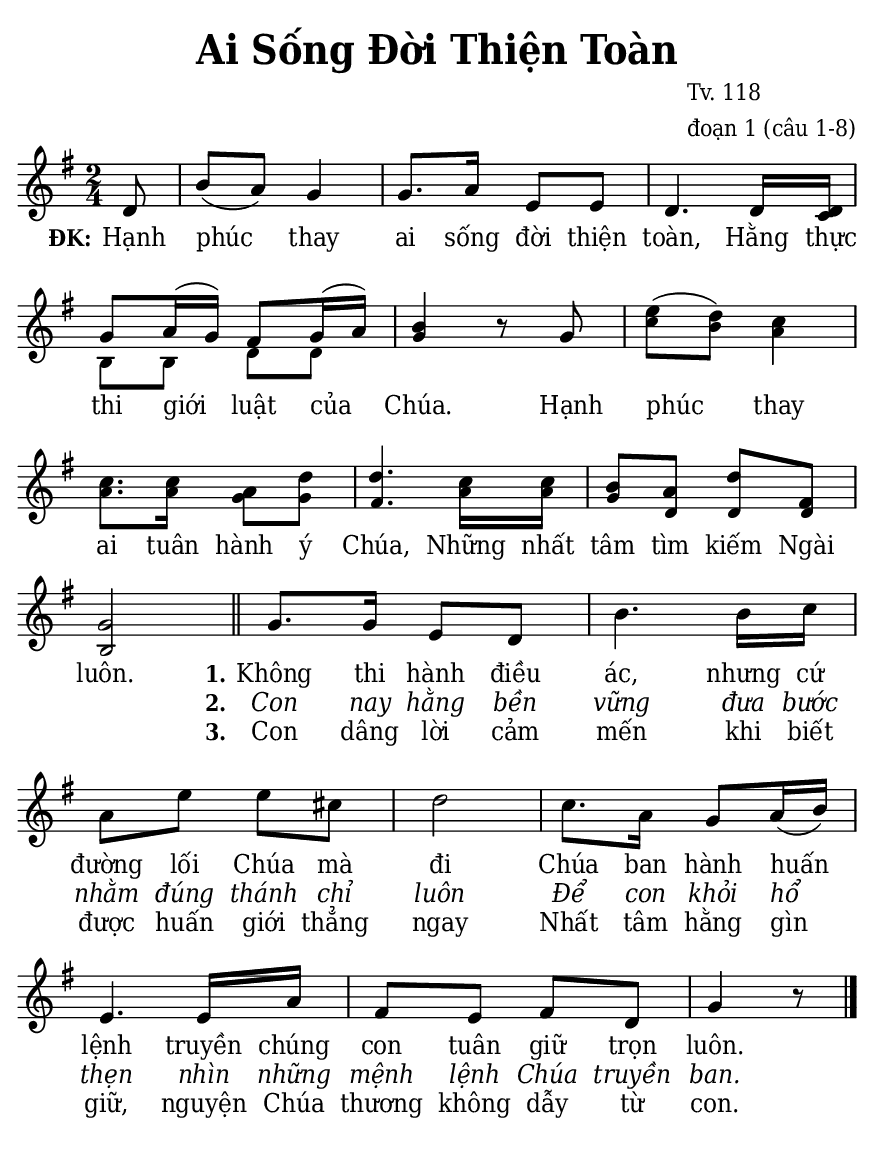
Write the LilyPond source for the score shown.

% Cài đặt chung\
\version "2.22.1"
\include "english.ly"

\header {
  title = \markup { \fontsize #1 "Ai Sống Đời Thiện Toàn" }
  composer = \markup {
    \column {
      \line { "Tv. 118" }
      \line { "đoạn 1 (câu 1-8)"  }
    }
  }
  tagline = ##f
}

% Nhạc phiên khúc
nhacPhienKhucSop = \relative c' {
  \partial 8 d8 |
  b' (a) g4 |
  g8. a16 e8 e |
  d4. d16 d |
  g8 a16 (g) fs8 g16 (a) |
  b4 r8 g |
  e' (d) c4 |
  c8. c16 a8 d |
  d4. c16 c |
  b8 a d fs, |
  g2 \bar "||"
  
  g8. g16 e8 d |
  b'4. b16 c |
  a8 e' e cs |
  d2 |
  c8. a16 g8 a16 (b) |
  e,4. e16 a |
  fs8 e fs d |
  g4 r8 \bar "|."
}

nhacPhienKhucAlto = \relative c' {
  d8 |
  b' (a) g4 |
  g8. a16 e8 e |
  d4. d16 c |
  b8 [b] d [d] |
  g4 r8 g |
  c (b) a4 |
  a8. a16 g8 g |
  fs4. a16 a |
  g8 d d d |
  b2
}

% Lời phiên khúc
loiPhienKhucSop = \lyrics {
  \set stanza = "ĐK:"
  Hạnh phúc thay ai sống đời thiện toàn,
  Hằng thực thi giới luật của Chúa.
  Hạnh phúc thay ai tuân hành ý Chúa,
  Những nhất tâm tìm kiếm Ngài luôn.
  <<
    {
      \set stanza = "1."
      Không thi hành điều ác,
      nhưng cứ đường lối Chúa mà đi
      Chúa ban hành huấn lệnh
      truyền chúng con tuân giữ trọn luôn.
    }
    \new Lyrics {
	    \set associatedVoice = "beSop"
	    \set stanza = "2."
      \override Lyrics.LyricText.font-shape = #'italic
	    Con nay hằng bền vững đưa bước
	    nhằm đúng thánh chỉ luôn
	    Để con khỏi hổ thẹn
	    nhìn những mệnh lệnh Chúa truyền ban.
    }
    \new Lyrics {
	    \set associatedVoice = "beSop"
	    \set stanza = "3."
	    Con dâng lời cảm mến
	    khi biết được huấn giới thẳng ngay
	    Nhất tâm hằng gìn giữ,
	    nguyện Chúa thương không dẫy từ con.
    }
  >>
}

% Dàn trang
\paper {
  #(set-paper-size "a5")
  top-margin = 3\mm
  bottom-margin = 3\mm
  left-margin = 3\mm
  right-margin = 3\mm
  indent = #0
  #(define fonts
	 (make-pango-font-tree "Deja Vu Serif Condensed"
	 		       "Deja Vu Serif Condensed"
			       "Deja Vu Serif Condensed"
			       (/ 20 20)))
  print-page-number = ##f
  system-system-spacing = #'((basic-distance . 0.1) (padding . 3))
}

TongNhip = {
  \key g \major \time 2/4
  \set Timing.beamExceptions = #'()
  \set Timing.baseMoment = #(ly:make-moment 1/4)
}

% Đổi kích thước nốt cho bè phụ
notBePhu =
#(define-music-function (font-size music) (number? ly:music?)
   (for-some-music
     (lambda (m)
       (if (music-is-of-type? m 'rhythmic-event)
           (begin
             (set! (ly:music-property m 'tweaks)
                   (cons `(font-size . ,font-size)
                         (ly:music-property m 'tweaks)))
             #t)
           #f))
     music)
   music)

\score {
  \new ChoirStaff <<
    \new Staff \with {
        \consists "Merge_rests_engraver"
        printPartCombineTexts = ##f
      }
      <<
      \new Voice \TongNhip \partCombine 
        \nhacPhienKhucSop
        \notBePhu -1 { \nhacPhienKhucAlto }
      \new NullVoice = beSop \nhacPhienKhucSop
      \new Lyrics \lyricsto beSop \loiPhienKhucSop
      >>
  >>
  \layout {
    \override Lyrics.LyricSpace.minimum-distance = #1.5
    \override Score.BarNumber.break-visibility = ##(#f #f #f)
    \override Score.SpacingSpanner.uniform-stretching = ##t
  } 
}
